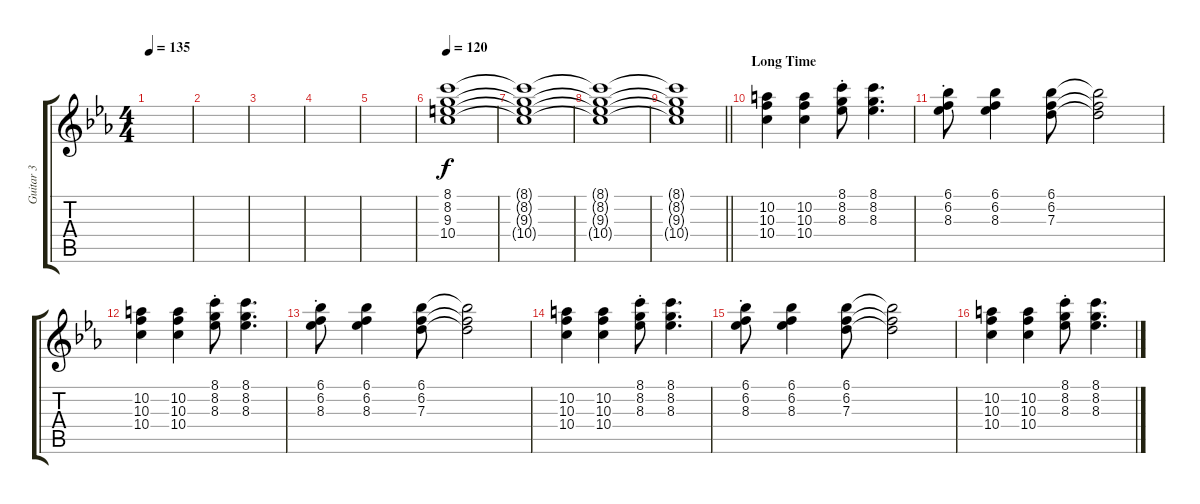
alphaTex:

\track ("Guitar 3" "Guitar 3") {instrument distortionguitar}
\staff {score tabs}
\tuning (E4 B3 G3 D3 A2 E2) {hide}
\ts (4 4)
\tempo 135
\clef g2
\ks eb
|
|
|
|
|
\tempo 120
(8.1 8.2 9.3 10.4).1{volume 11} |
(8.1{t} 8.2{t} 9.3{t} 10.4{t}).1 |
(8.1{t} 8.2{t} 9.3{t} 10.4{t}).1 |
\barLineRight lightlight
(8.1{t} 8.2{t} 9.3{t} 10.4{t}).1 |
\section ("" "Long Time")
(10.2 10.3 10.4).4 (10.2 10.3 10.4).4 (8.1{st} 8.2{st} 8.3{st}).8 (8.1 8.2 8.3).4{d} |
(6.1{st} 6.2{st} 8.3{st}).8 (6.1 6.2 8.3).4 (6.1 6.2 7.3).8 (6.1{t} 6.2{t} 7.3{t}).2 |
(10.2 10.3 10.4).4 (10.2 10.3 10.4).4 (8.1{st} 8.2{st} 8.3{st}).8 (8.1 8.2 8.3).4{d} |
(6.1{st} 6.2{st} 8.3{st}).8 (6.1 6.2 8.3).4 (6.1 6.2 7.3).8 (6.1{t} 6.2{t} 7.3{t}).2 |
(10.2 10.3 10.4).4 (10.2 10.3 10.4).4 (8.1{st} 8.2{st} 8.3{st}).8 (8.1 8.2 8.3).4{d} |
(6.1{st} 6.2{st} 8.3{st}).8 (6.1 6.2 8.3).4 (6.1 6.2 7.3).8 (6.1{t} 6.2{t} 7.3{t}).2 |
(10.2 10.3 10.4).4 (10.2 10.3 10.4).4 (8.1{st} 8.2{st} 8.3{st}).8 (8.1 8.2 8.3).4{d}
